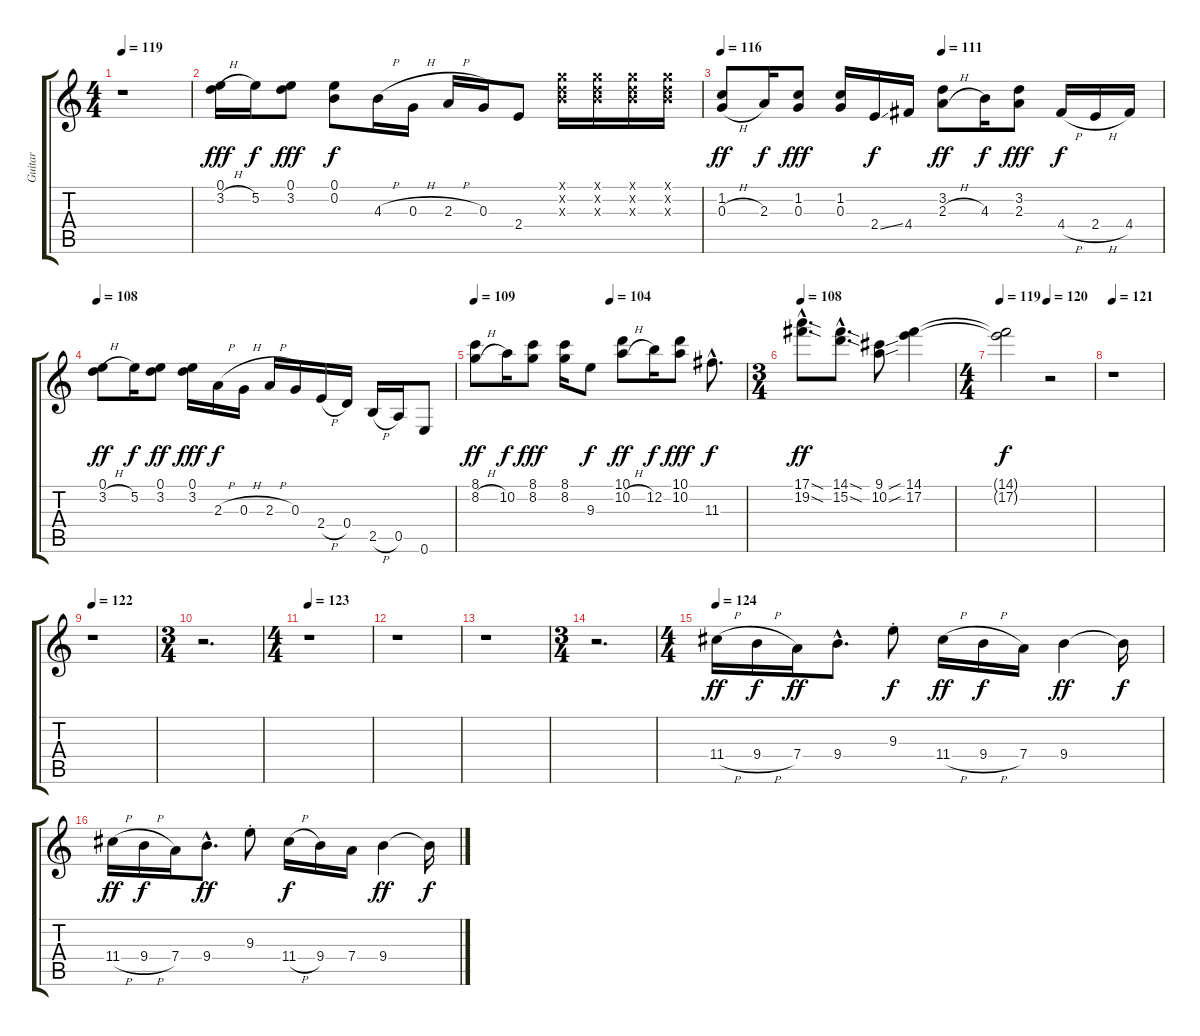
\track ("Guitar" "Guitar") {instrument overdrivenguitar}
\staff {score tabs}
\tuning (E4 B3 G3 D3 A2 E2) {hide}
\ts (4 4)
\tempo 119
\clef g2
\ks c
r.1{dy fff instrument overdrivenguitar} |
(0.1 3.2{h}).16 5.2.16{dy f} (0.1 3.2).8{dy fff} (0.1 0.2).8{dy f} 4.3{h}.16 0.3{h}.16 2.3{h}.16 0.3.16 2.4.8 (3.1{x} 3.2{x} 4.3{x}).16 (3.1{x} 3.2{x} 4.3{x}).16 (3.1{x} 3.2{x} 4.3{x}).16 (3.1{x} 3.2{x} 4.3{x}).16 |
\tempo 116
\tempo (111 0.5)
(1.2 0.3{h}).8{dy ff} 2.3.16{dy f} (1.2 0.3).8{dy fff} (1.2 0.3).16 2.4{ss}.16{dy f} 4.4.16 (3.2 2.3{h}).8{dy ff} 4.3.16{dy f} (3.2 2.3).8{dy fff} 4.4{h}.16{dy f} 2.4{h}.16 4.4.16 |
\tempo 108
(0.1 3.2{h}).8{dy ff} 5.2.16{dy f} (0.1 3.2).8{dy ff} (0.1 3.2).16{dy fff} 2.3{h}.16{dy f} 0.3{h}.16 2.3{h}.16 0.3.16 2.4{h}.16 0.4.16 2.5{h}.16 0.5.16 0.6.8 |
\tempo 109
\tempo (104 0.5)
(8.1 8.2{h}).8{dy ff} 10.2.16{dy f} (8.1 8.2).8{dy fff} (8.1 8.2).16 9.3.8{dy f} (10.1 10.2{h}).8{dy ff} 12.2.16{dy f} (10.1 10.2).8{dy fff} 11.3{hac}.8{d dy f} |
\ts (3 4)
\tempo 108
(17.1{sod hac} 19.2{sod hac}).8{d dy ff} (14.1{sod hac} 15.2{sod hac}).8{d} (9.1{sou} 10.2{sou}).8 (14.1 17.2).4 |
\ts (4 4)
\tempo 119
\tempo (120 0.5)
(14.1{t} 17.2{t}).2{dy f} r.2 |
\tempo 121
r.1 |
\tempo 122
r.1 |
\ts (3 4)
r.2{d} |
\ts (4 4)
\tempo 123
r.1 |
r.1 |
r.1 |
\ts (3 4)
r.2{d} |
\ts (4 4)
\tempo 124
11.4{h}.16{dy ff} 9.4{h}.16{dy f} 7.4.16{dy ff} 9.4{hac}.8{d} 9.3{st}.8{dy f} 11.4{h}.16{dy ff} 9.4{h}.16{dy f} 7.4.16 9.4.4{dy ff} 9.4{t}.16{dy f} |
11.4{h}.16{dy ff} 9.4{h}.16{dy f} 7.4.16 9.4{hac}.8{d dy ff} 9.3{st}.8 11.4{h}.16{dy f} 9.4.16 7.4.16 9.4.4{dy ff} 9.4{t}.16{dy f}
